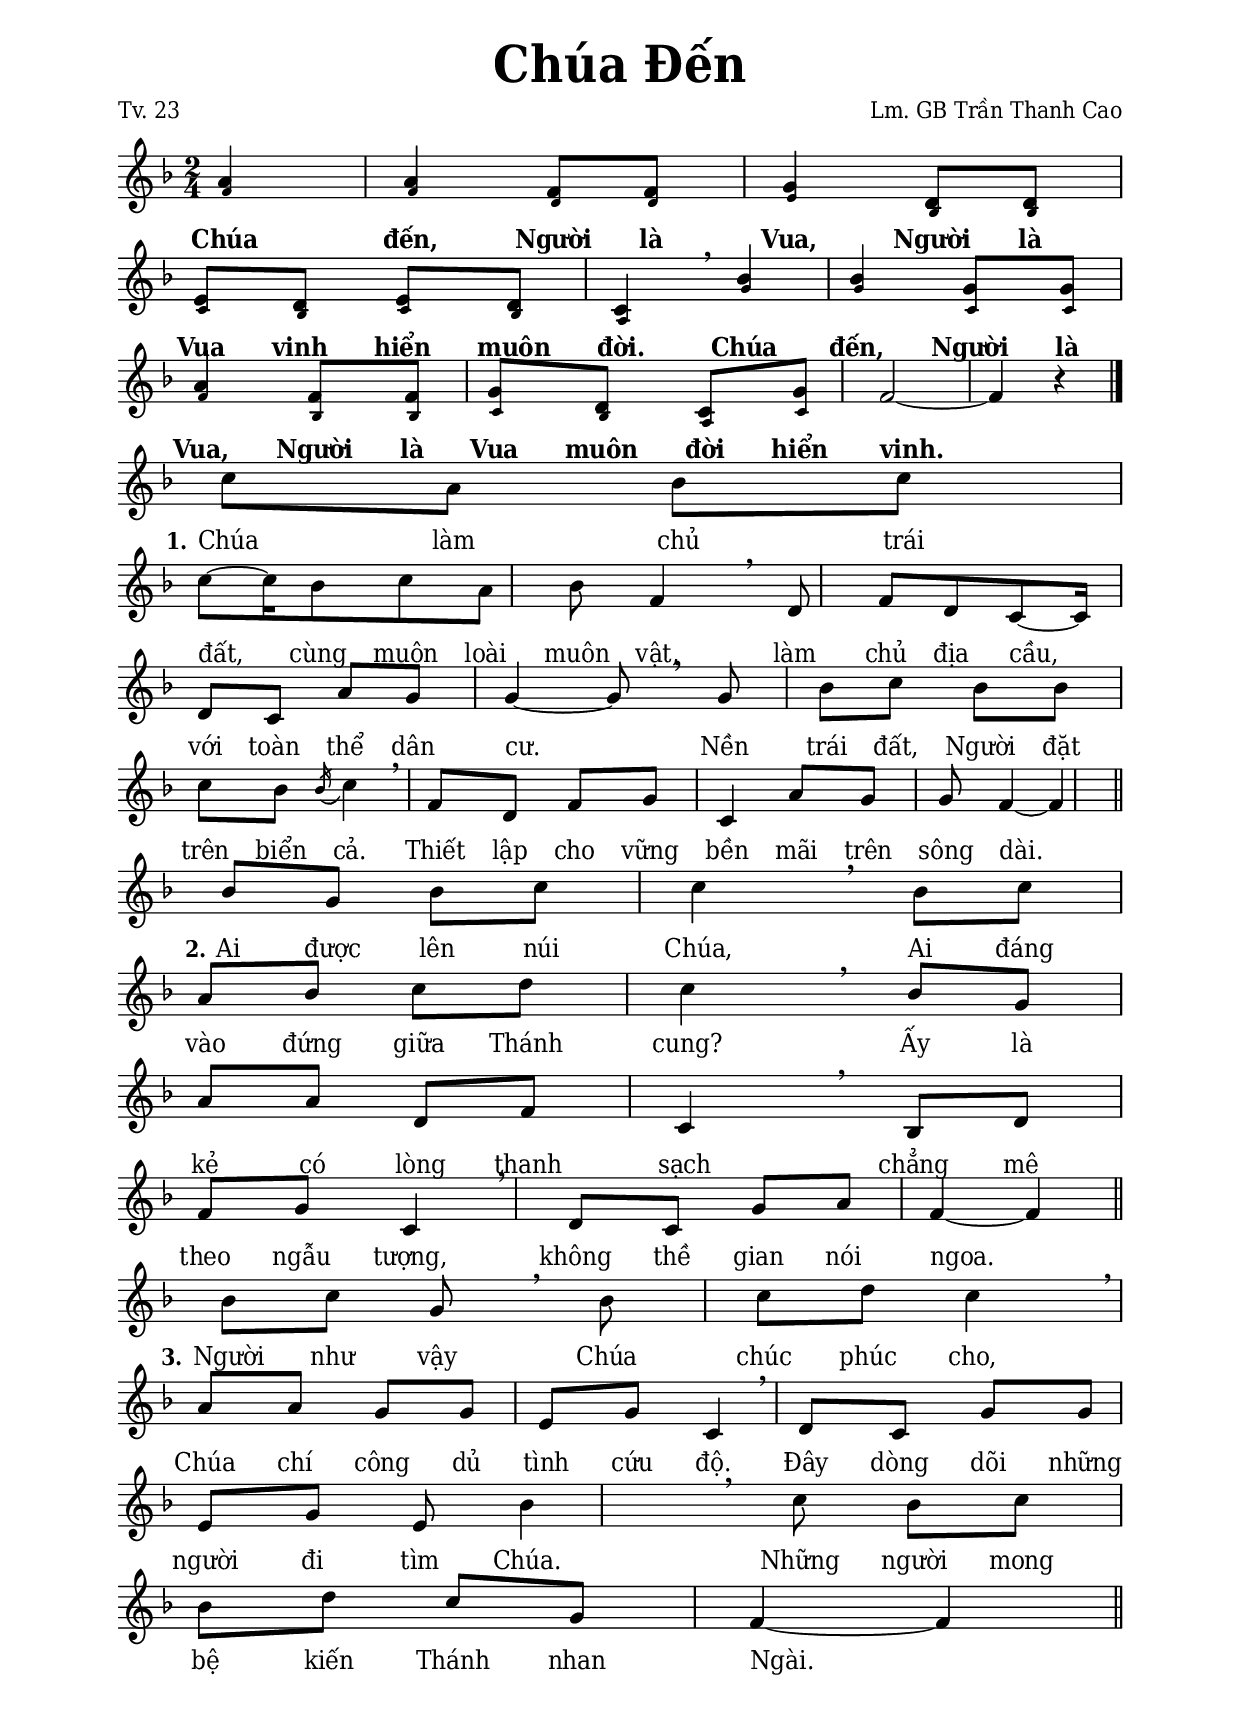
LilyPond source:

% Cài đặt chung
\version "2.22.1"
\include "english.ly"

\header {
  title = \markup { \fontsize #3 "Chúa Đến" }
  poet = "Tv. 23"
  composer = "Lm. GB Trần Thanh Cao"
  arranger = " "
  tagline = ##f
}

% Nhạc điệp khúc
nhacDiepKhucSop = \relative c'' {
  \partial 4 a4 |
  a4 f8 f |
  g4 d8 d |
  e d e d |
  c4 \breathe bf' |
  bf g8 g |
  a4 f8 f |
  g d c g' |
  f2 ~ |
  f4 r \bar "|."
}

nhacDiepKhucBas = \relative c' {
  \partial 4 f4 |
  f d8 d |
  e4 bf8 bf |
  c bf c bf |
  a4 g' |
  g c,8 c |
  f4 bf,8 bf |
  c bf a c |
  f2 ~ |
  f4 r
}

% Nhạc phiên khúc
nhacPhienKhucMot = \relative c'' {
  c8 a bf c c ~ c16 bf8 c a bf f4 \breathe
  d8 f d c ~ c16 d8 c a' g g4 ~ g8 \breathe
  g8 bf c bf bf c bf \acciaccatura bf16 c4 \breathe
  f,8 d f g c,4 a'8 g g f4 ~ f \bar "||"
}

nhacPhienKhucHai = \relative c'' {
  bf8 g bf c c4 \breathe
  bf8 c a bf c d c4 \breathe
  bf8 g a a d, f c4 \breathe
  bf8 d f g c,4 \breathe
  d8 c g' a f4 ~ f \bar "||"
}

nhacPhienKhucBa = \relative c'' {
  bf8 c g \breathe
  bf c d c4 \breathe
  a8 a g g e g c,4 \breathe
  d8 c g' g e g e bf'4 \breathe
  c8 bf c bf d c g f4 ~ f \bar "||"
}

% Lời điệp khúc
loiDiepKhuc = \lyricmode {
  Chúa đến, Người là Vua,
  Người là Vua vinh hiển muôn đời.
  Chúa đến, Người là Vua,
  Người là Vua muôn đời hiển vinh.
}

% Lời phiên khúc
loiPhienKhucMot = \lyricmode {
  \set stanza = #"1."
  Chúa làm chủ trái đất, cùng muôn loài muôn vật,
  làm chủ địa cầu, với toàn thể dân cư.
  Nền trái đất, Người đặt trên biển cả.
  Thiết lập cho vững bền mãi trên sông dài.
}

loiPhienKhucHai = \lyricmode {
  \set stanza = #"2."
  Ai được lên núi Chúa,
  Ai đáng vào đứng giữa Thánh cung?
  Ấy là kẻ có lòng thanh sạch chẳng mê theo ngẫu tượng,
  không thề gian nói ngoa.
}

loiPhienKhucBa = \lyricmode {
  \set stanza = #"3."
  Người như vậy Chúa chúc phúc cho,
  Chúa chí công dủ tình cứu độ.
  Đây dòng dõi những người đi tìm Chúa.
  Những người mong bệ kiến Thánh nhan Ngài.
}

% Dàn trang
\paper {
  #(set-paper-size "a4")
  top-margin = 10\mm
  bottom-margin = 10\mm
  left-margin = 20\mm
  right-margin = 20\mm
  indent = #0
  #(define fonts
    (make-pango-font-tree
      "Deja Vu Serif Condensed"
      "Deja Vu Serif Condensed"
      "Deja Vu Serif Condensed"
      (/ 20 20)))
  page-count = #1
  system-system-spacing = #'((basic-distance . 12)
                             (minimum-distance . 12)
                             (padding . 1))
  score-system-spacing = #'((basic-distance . 12)
                             (minimum-distance . 12)
                             (padding . 1))
}

% Thiết lập tông và nhịp
TongNhip = { \key f \major \time 2/4 }

% Đổi kích thước nốt cho bè phụ
notBePhu =
#(define-music-function (font-size music) (number? ly:music?)
   (for-some-music
     (lambda (m)
       (if (music-is-of-type? m 'rhythmic-event)
           (begin
             (set! (ly:music-property m 'tweaks)
                   (cons `(font-size . ,font-size)
                         (ly:music-property m 'tweaks)))
             #t)
           #f))
     music)
   music)

\score {
  \new ChoirStaff <<
    \new Staff = diepKhuc \with {
        \consists "Merge_rests_engraver"
        %\magnifyStaff #(magstep +1)
        printPartCombineTexts = ##f
      }
      <<
      \new Voice \TongNhip \partCombine 
        \nhacDiepKhucSop
        \notBePhu -3 { \nhacDiepKhucBas }
      \new NullVoice = nhacThamChieu \nhacDiepKhucSop
      \new Lyrics \with {
          \override VerticalAxisGroup.
            nonstaff-relatedstaff-spacing.padding = #1
          \override VerticalAxisGroup.
            nonstaff-unrelatedstaff-spacing.padding = #1
        }
        \lyricsto nhacThamChieu \loiDiepKhuc
      >>
  >>
  \layout {
    \override Lyrics.LyricText.font-series = #'bold
    %\override Lyrics.LyricText.font-size = #+2
    \override Lyrics.LyricSpace.minimum-distance = #4.5
    \override Score.BarNumber.break-visibility = ##(#f #f #f)
    \override Score.SpacingSpanner.uniform-stretching = ##t
  }
}

\score {
  \new ChoirStaff <<
    \new Staff = phienKhuc \with {
        %\magnifyStaff #(magstep +1)
      }
      <<
      \new Voice = beSop {
        \key f \major \time 2/4 \nhacPhienKhucMot
      }
    >>
    \new Lyrics \with {
          \override VerticalAxisGroup.
            nonstaff-relatedstaff-spacing.padding = #1
          \override VerticalAxisGroup.
            nonstaff-unrelatedstaff-spacing.padding = #1
        }
        \lyricsto beSop \loiPhienKhucMot
  >>
  \layout {
    \override Staff.TimeSignature.transparent = ##t
    %\override Lyrics.LyricText.font-size = #+2
    \override Lyrics.LyricSpace.minimum-distance = #2.5
    \override Score.BarNumber.break-visibility = ##(#f #f #f)
    \override Score.SpacingSpanner.uniform-stretching = ##t
    \set Score.barAlways = ##t
    \set Score.defaultBarType = ""
  } 
}

\score {
  \new ChoirStaff <<
    \new Staff = phienKhuc \with {
        %\magnifyStaff #(magstep +1)
      }
      <<
      \new Voice = beSop {
        \key f \major \time 2/4 \nhacPhienKhucHai
      }
    >>
    \new Lyrics \with {
          \override VerticalAxisGroup.
            nonstaff-relatedstaff-spacing.padding = #1
          \override VerticalAxisGroup.
            nonstaff-unrelatedstaff-spacing.padding = #1
        }
        \lyricsto beSop \loiPhienKhucHai
  >>
  \layout {
    \override Staff.TimeSignature.transparent = ##t
    %\override Lyrics.LyricText.font-size = #+2
    \override Lyrics.LyricSpace.minimum-distance = #4
    \override Score.BarNumber.break-visibility = ##(#f #f #f)
    \override Score.SpacingSpanner.uniform-stretching = ##t
    \set Score.barAlways = ##t
    \set Score.defaultBarType = ""
  } 
}

\score {
  \new ChoirStaff <<
    \new Staff = phienKhuc \with {
        %\magnifyStaff #(magstep +1)
      }
      <<
      \new Voice = beSop {
        \key f \major \time 2/4 \nhacPhienKhucBa
      }
    >>
    \new Lyrics \with {
          \override VerticalAxisGroup.
            nonstaff-relatedstaff-spacing.padding = #1
          \override VerticalAxisGroup.
            nonstaff-unrelatedstaff-spacing.padding = #1
        }
        \lyricsto beSop \loiPhienKhucBa
  >>
  \layout {
    \override Staff.TimeSignature.transparent = ##t
    %\override Lyrics.LyricText.font-size = #+2
    \override Lyrics.LyricSpace.minimum-distance = #4
    \override Score.BarNumber.break-visibility = ##(#f #f #f)
    \override Score.SpacingSpanner.uniform-stretching = ##t
    \set Score.barAlways = ##t
    \set Score.defaultBarType = ""
  } 
}
